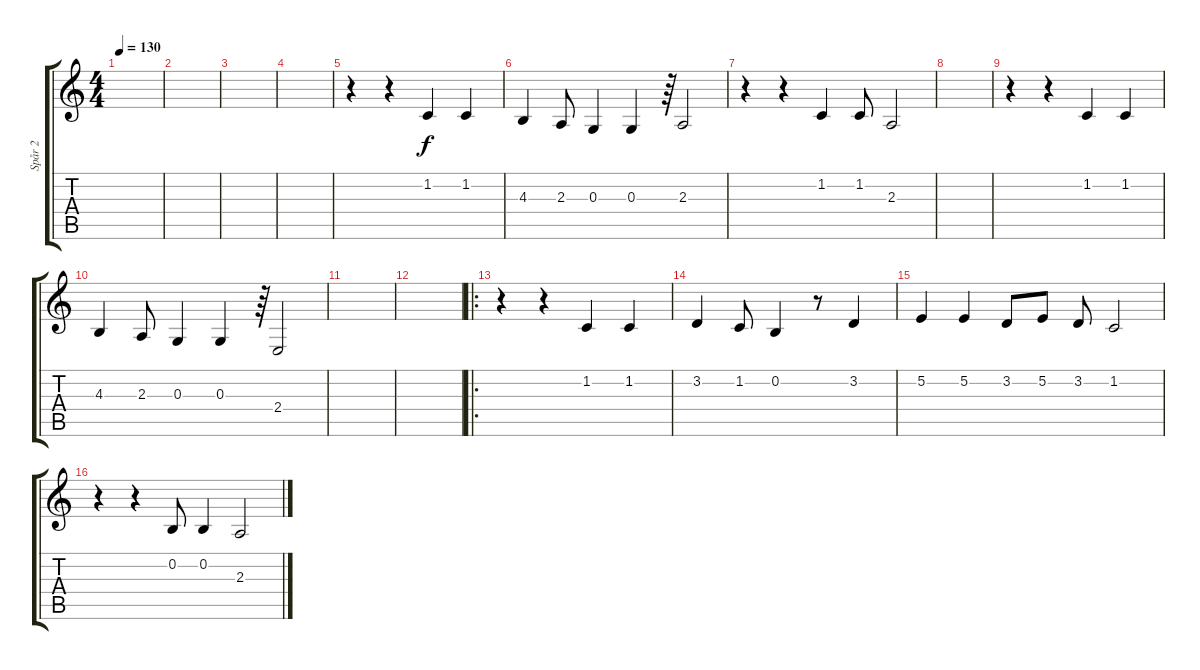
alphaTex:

\track ("Spår 2" "Spår 2") {instrument clarinet}
\staff {score tabs}
\tuning (E4 B3 G3 D3 A2 E2) {hide}
\ts (4 4)
\tempo 130
\clef g2
\ks c
|
|
|
|
r.4 r.4 1.2.4 1.2.4 |
4.3.4 2.3.8 0.3.4 0.3.4 r.64 2.3.2 |
r.4 r.4 1.2.4 1.2.8 2.3.2 |
|
r.4 r.4 1.2.4 1.2.4 |
4.3.4 2.3.8 0.3.4 0.3.4 r.64 2.4.2 |
|
|
\ro
r.4 r.4 1.2.4 1.2.4 |
3.2.4 1.2.8 0.2.4 r.8 3.2.4 |
5.2.4 5.2.4 3.2.8 5.2.8 3.2.8 1.2.2 |
r.4 r.4 0.2.8 0.2.4 2.3.2
